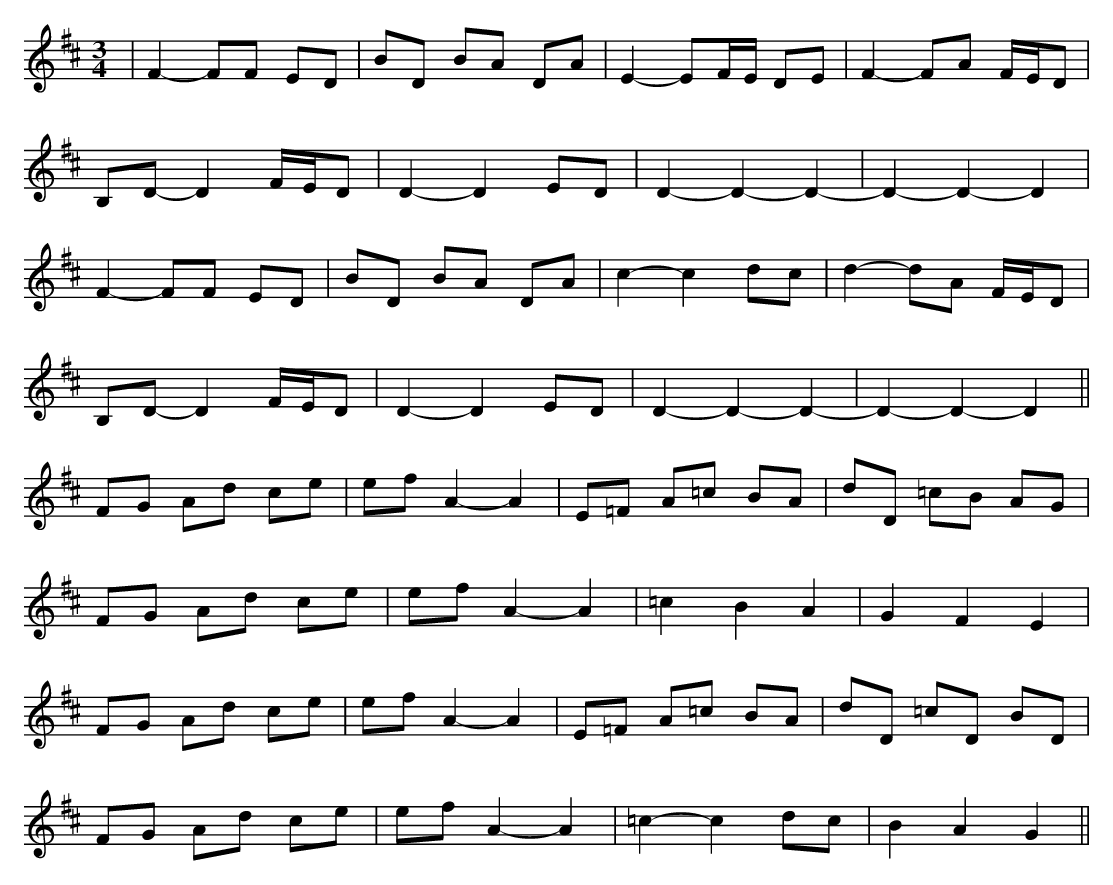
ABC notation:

X:1
M:3/4
K:D
|F2- FF ED|BD BA DA|E2- EF/E/ DE|F2- FA F/E/D|
B,D- D2 F/E/D|D2- D2 ED|D2- D2- D2-|D2- D2- D2|
F2- FF ED|BD BA DA|c2- c2 dc|d2- dA F/E/D|
B,D- D2 F/E/D|D2- D2 ED|D2- D2- D2-|D2- D2- D2||
FG Ad ce|ef A2- A2|E=F A=c BA|dD =cB AG|
FG Ad ce|ef A2- A2|=c2 B2 A2|G2 F2 E2|
FG Ad ce|ef A2- A2|E=F A=c BA|dD =cD BD|
FG Ad ce|ef A2- A2|=c2- c2 dc|B2 A2 G2||
